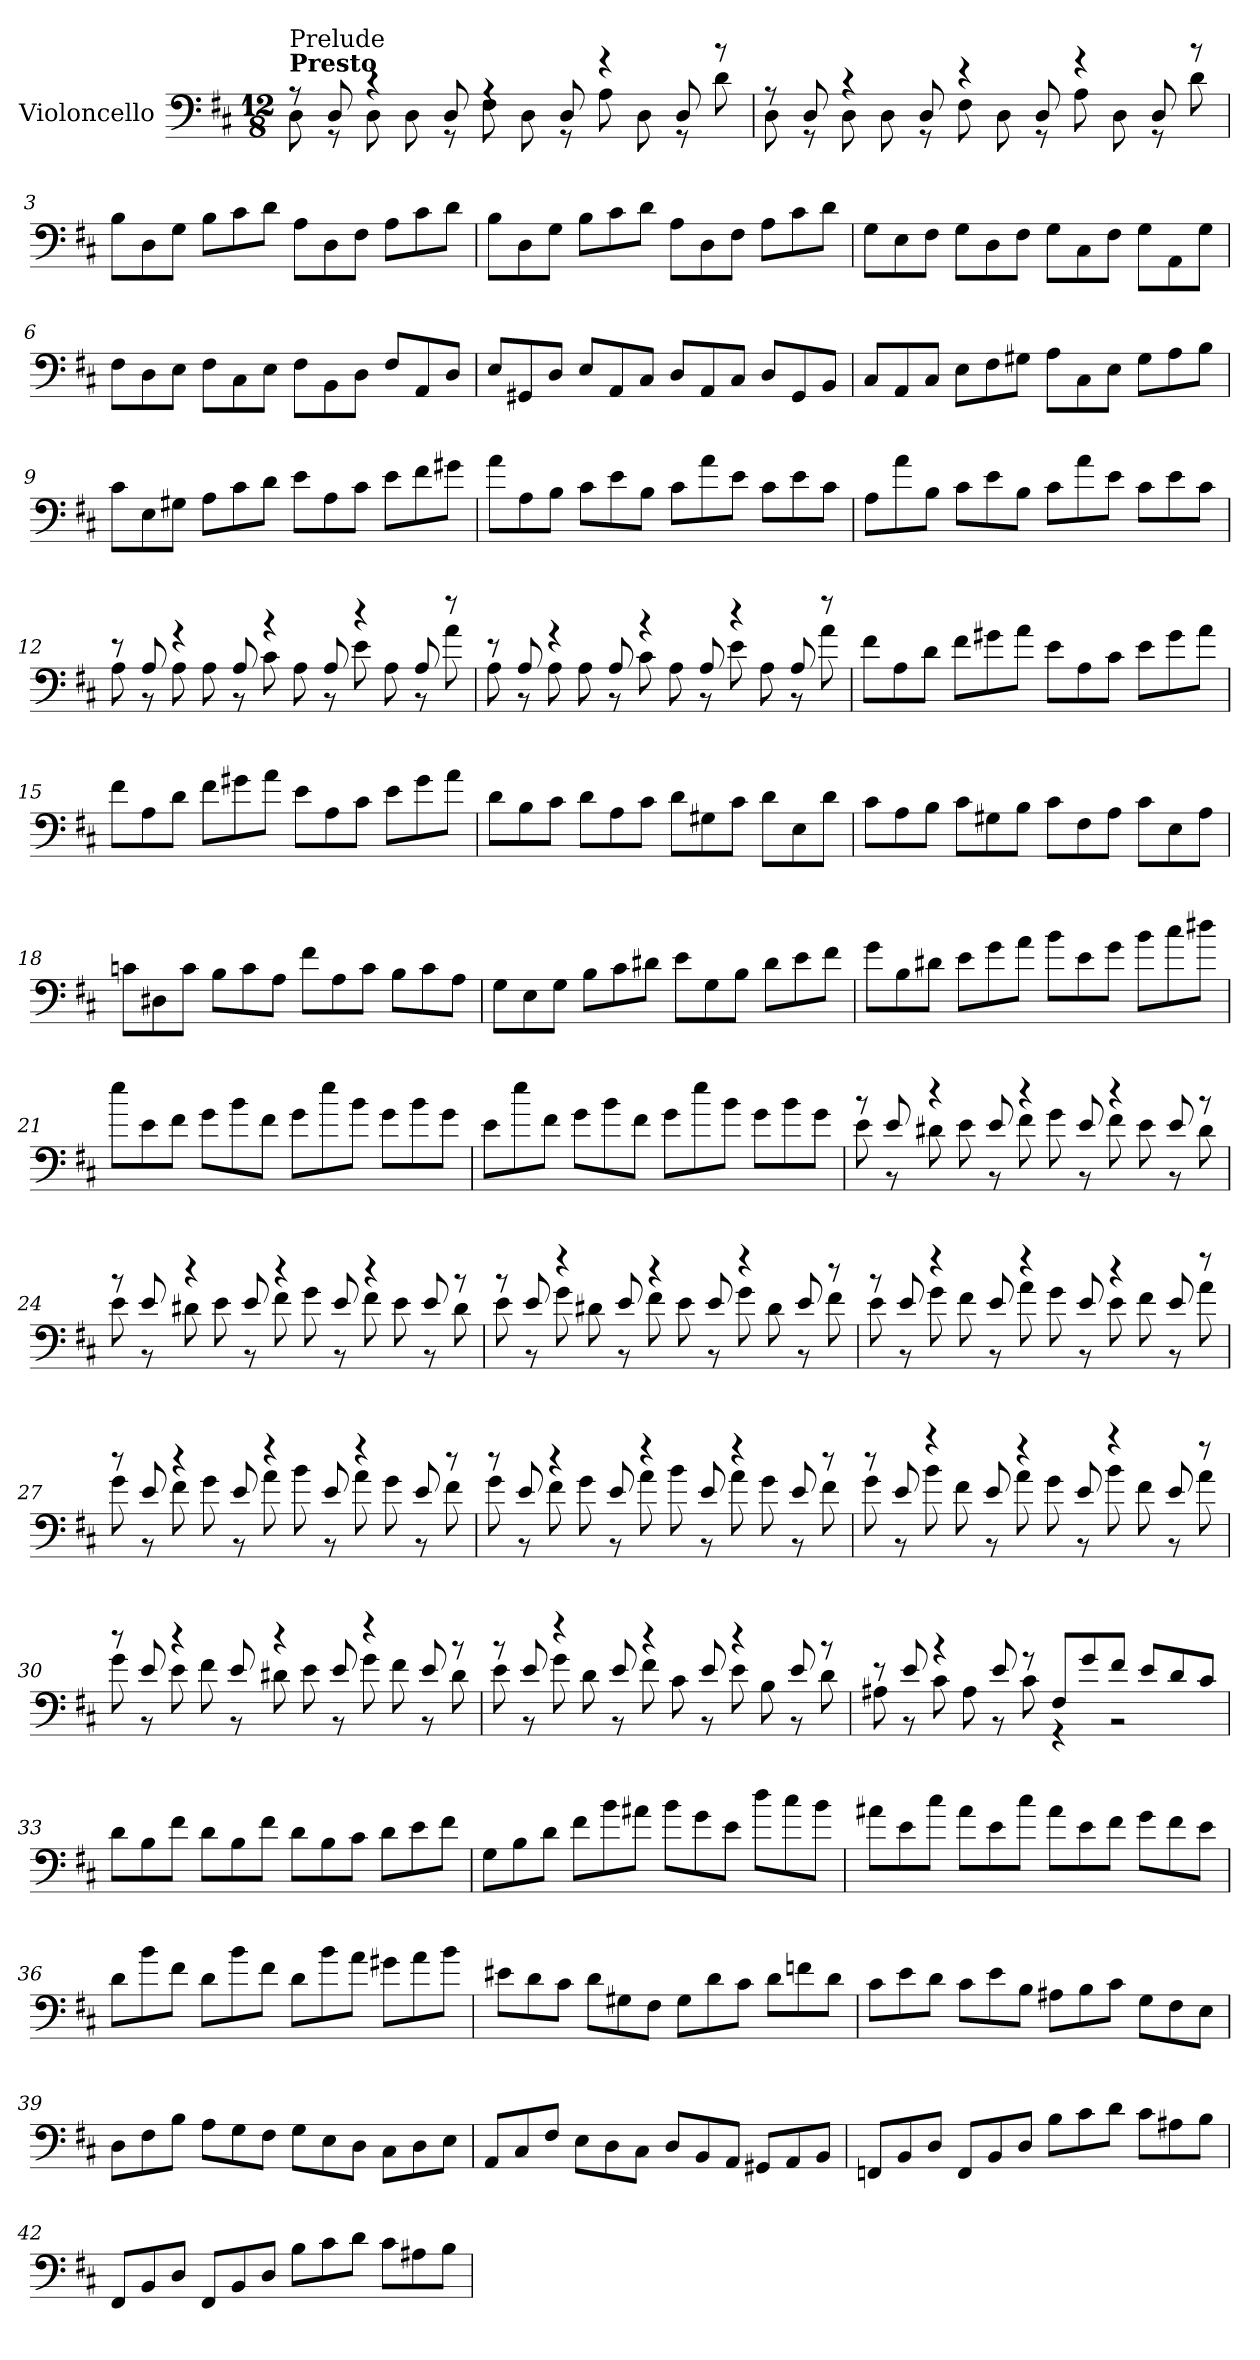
**kern
*part1
*staff1
*I"Violoncello
*I'Vc.
*clefF4
*k[f#c#]
*M12/8
=1
*^
!LO:TX:a:B:t=Presto	!
!LO:TX:a:t=Prelude	!
8r	8D\
8D/	8r
4r	8D\
.	8D\
8D/	8r
4rA	8F#\
.	8D\
8D/	8r
4r	8A\
.	8D\
8D/	8r
8r	8d\
=2	=2
8r	8D\
8D/	8r
4r	8D\
.	8D\
8D/	8r
4r	8F#\
.	8D\
8D/	8r
4r	8A\
.	8D\
8D/	8r
8r	8d\
*v	*v
!!LO:LB:g=z
=3
8B\L
8D\
8G\J
8B\L
8c#\
8d\J
8A\L
8D\
8F#\J
8A\L
8c#\
8d\J
=4
8B\L
8D\
8G\J
8B\L
8c#\
8d\J
8A\L
8D\
8F#\J
8A\L
8c#\
8d\J
=5
8G\L
8E\
8F#\J
8G\L
8D\
8F#\J
8G\L
8C#\
8F#\J
8G\L
8AA\
8G\J
!!LO:LB:g=z
=6
8F#\L
8D\
8E\J
8F#\L
8C#\
8E\J
8F#\L
8BB\
8D\J
8F#/L
8AA/
8D/J
=7
8E/L
8GG#X/
8D/J
8E/L
8AA/
8C#/J
8D/L
8AA/
8C#/J
8D/L
8GG#/
8BB/J
=8
8C#/L
8AA/
8C#/J
8E\L
8F#\
8G#X\J
8A\L
8C#\
8E\J
8G#\L
8A\
8B\J
!!LO:LB:g=z
=9
8c#\L
8E\
8G#X\J
8A\L
8c#\
8d\J
8e\L
8A\
8c#\J
8e\L
8f#\
8g#X\J
=10
8a\L
8A\
8B\J
8c#\L
8e\
8B\J
8c#\L
8a\
8e\J
8c#\L
8e\
8c#\J
!!LO:LB:g=z
=11
8A\L
8a\
8B\J
8c#\L
8e\
8B\J
8c#\L
8a\
8e\J
8c#\L
8e\
8c#\J
=12
*^
8r	8A\
8A/	8r
4r	8A\
.	8A\
8A/	8r
4r	8c#\
.	8A\
8A/	8r
4r	8e\
.	8A\
8A/	8r
8r	8a\
!!LO:LB:g=z	!!
=13	=13
8r	8A\
8A/	8r
4r	8A\
.	8A\
8A/	8r
4r	8c#\
.	8A\
8A/	8r
4r	8e\
.	8A\
8A/	8r
8r	8a\
*v	*v
=14
8f#\L
8A\
8d\J
8f#\L
8g#X\
8a\J
8e\L
8A\
8c#\J
8e\L
8g#\
8a\J
!!LO:LB:g=z
=15
8f#\L
8A\
8d\J
8f#\L
8g#X\
8a\J
8e\L
8A\
8c#\J
8e\L
8g#\
8a\J
=16
8d\L
8B\
8c#\J
8d\L
8A\
8c#\J
8d\L
8G#X\
8c#\J
8d\L
8E\
8d\J
!!LO:LB:g=z
=17
8c#\L
8A\
8B\J
8c#\L
8G#X\
8B\J
8c#\L
8F#\
8A\J
8c#\L
8E\
8A\J
=18
8cn\L
8D#X\
8c\J
8B\L
8c\
8A\J
8f#\L
8A\
8c\J
8B\L
8c\
8A\J
=19
8G\L
8E\
8G\J
8B\L
8c#\
8d#X\J
8e\L
8G\
8B\J
8d#\L
8e\
8f#\J
!!LO:LB:g=z
=20
8g\L
8B\
8d#X\J
8e\L
8g\
8a\J
8b\L
8e\
8g\J
8b\L
8cc#\
8dd#X\J
=21
8ee\L
8e\
8f#\J
8g\L
8b\
8f#\J
8g\L
8ee\
8b\J
8g\L
8b\
8g\J
!!LO:LB:g=z
=22
8e\L
8ee\
8f#\J
8g\L
8b\
8f#\J
8g\L
8ee\
8b\J
8g\L
8b\
8g\J
=23
*^
8r	8e\
8e/	8r
4r	8d#X\
.	8e\
8e/	8r
4r	8f#\
.	8g\
8e/	8r
4r	8f#\
.	8e\
8e/	8r
8r	8d#\
!!LO:PB:g=z	!!
=24	=24
8r	8e\
8e/	8r
4r	8d#X\
.	8e\
8e/	8r
4r	8f#\
.	8g\
8e/	8r
4r	8f#\
.	8e\
8e/	8r
8r	8d#\
=25	=25
8r	8e\
8e/	8r
4r	8g\
.	8d#X\
8e/	8r
4r	8f#\
.	8e\
8e/	8r
4r	8g\
.	8d#\
8e/	8r
8r	8f#\
!!LO:LB:g=z	!!
=26	=26
8r	8e\
8e/	8r
4r	8g\
.	8f#\
8e/	8r
4r	8a\
.	8g\
8e/	8r
4r	8e\
.	8f#\
8e/	8r
8r	8a\
=27	=27
8r	8g\
8e/	8r
4r	8f#\
.	8g\
8e/	8r
4r	8a\
.	8b\
8e/	8r
4r	8a\
.	8g\
8e/	8r
8r	8f#\
!!LO:LB:g=z	!!
=28	=28
8r	8g\
8e/	8r
4r	8f#\
.	8g\
8e/	8r
4r	8a\
.	8b\
8e/	8r
4r	8a\
.	8g\
8e/	8r
8r	8f#\
=29	=29
8r	8g\
8e/	8r
4r	8b\
.	8f#\
8e/	8r
4r	8a\
.	8g\
8e/	8r
4r	8b\
.	8f#\
8e/	8r
8r	8a\
!!LO:LB:g=z	!!
=30	=30
8r	8g\
8e/	8r
4r	8e\
.	8f#\
8e/	8r
4r	8d#X\
.	8e\
8e/	8r
4r	8g\
.	8f#\
8e/	8r
8r	8d#\
=31	=31
8r	8e\
8e/	8r
4r	8g\
.	8d\
8e/	8r
4r	8f#\
.	8c#\
8e/	8r
4r	8e\
.	8B\
8e/	8r
8r	8d\
!!LO:LB:g=z	!!
=32	=32
8r	8A#X\
8e/	8r
4r	8c#\
.	8A#\
8e/	8r
8r	8c#\
8F#/L	4r
8g/	.
8f#/J	2r
8e/L	.
8d/	.
8c#/J	.
*v	*v
=33
8d\L
8B\
8f#\J
8d\L
8B\
8f#\J
8d\L
8B\
8c#\J
8d\L
8e\
8f#\J
!!LO:LB:g=z
=34
8G\L
8B\
8d\J
8f#\L
8b\
8a#X\J
8b\L
8g\
8e\J
8dd\L
8cc#\
8b\J
=35
8a#X\L
8e\
8cc#\J
8a#\L
8e\
8cc#\J
8a#\L
8e\
8f#\J
8g\L
8f#\
8e\J
!!LO:LB:g=z
=36
8d\L
8b\
8f#\J
8d\L
8b\
8f#\J
8d\L
8b\
8a\J
8g#X\L
8a\
8b\J
=37
8e#X\L
8d\
8c#\J
8d\L
8G#X\
8F#\J
8G#\L
8d\
8c#\J
8d\L
8fn\
8d\J
!!LO:LB:g=z
=38
8c#\L
8e\
8d\J
8c#\L
8e\
8B\J
8A#X\L
8B\
8c#\J
8G\L
8F#\
8E\J
=39
8D\L
8F#\
8B\J
8A\L
8G\
8F#\J
8G\L
8E\
8D\J
8C#\L
8D\
8E\J
=40
8AA/L
8C#/
8F#/J
8E\L
8D\
8C#\J
8D/L
8BB/
8AA/J
8GG#X/L
8AA/
8BB/J
!!LO:LB:g=z
=41
8FFn/L
8BB/
8D/J
8FF/L
8BB/
8D/J
8B\L
8c#\
8d\J
8c#\L
8A#X\
8B\J
=42
8FF#/L
8BB/
8D/J
8FF#/L
8BB/
8D/J
8B\L
8c#\
8d\J
8c#\L
8A#X\
8B\J
=
*-
